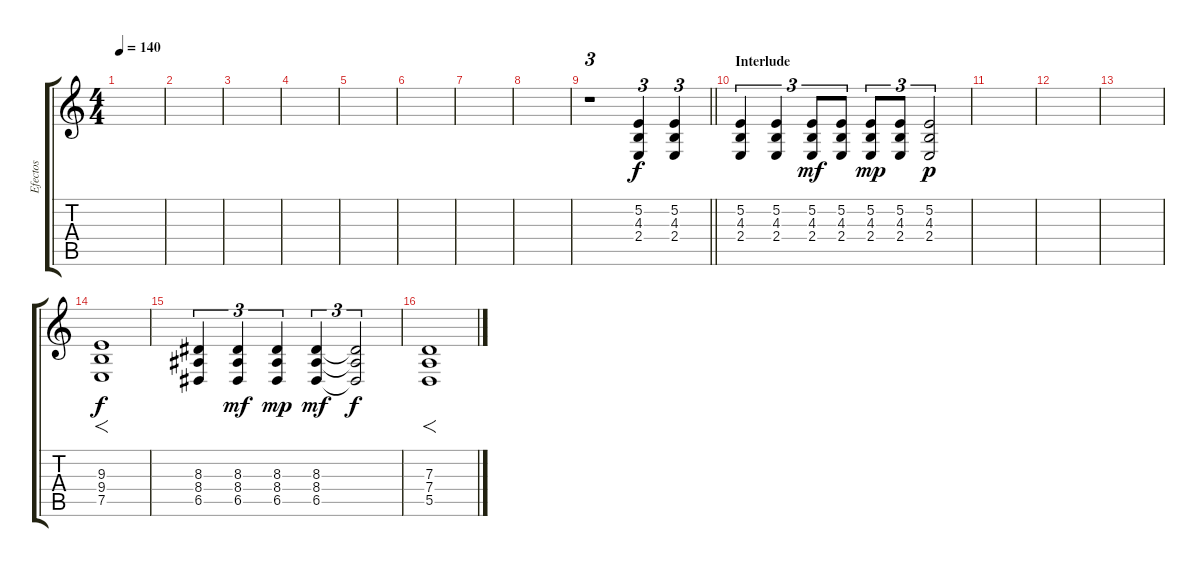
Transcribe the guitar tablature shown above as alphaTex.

\track ("Efectos" "Efectos") {instrument tangoaccordion}
\staff {score tabs}
\tuning (E4 B3 G3 D3 A2 E2) {hide}
\ts (4 4)
\tempo 140
\clef g2
\ks c
|
|
|
|
|
|
|
|
\barLineRight lightlight
r.1{tu (3 2)} (5.2 4.3 2.4).4{tu (3 2) volume 15} (5.2 4.3 2.4).4{tu (3 2)} |
\section ("" "Interlude")
(5.2 4.3 2.4).4{tu (3 2)} (5.2 4.3 2.4).4{tu (3 2)} (5.2 4.3 2.4).8{tu (3 2) dy mf} (5.2 4.3 2.4).8{tu (3 2)} (5.2 4.3 2.4).8{tu (3 2) dy mp} (5.2 4.3 2.4).8{tu (3 2)} (5.2 4.3 2.4).2{tu (3 2) dy p} |
|
|
|
(9.3 9.4 7.5).1{f dy f} |
(8.3 8.4 6.5).4{tu (3 2)} (8.3 8.4 6.5).4{tu (3 2) dy mf} (8.3 8.4 6.5).4{tu (3 2) dy mp} (8.3 8.4 6.5).4{tu (3 2) dy mf volume 0} (8.3{t} 8.4{t} 6.5{t}).2{tu (3 2) dy f} |
(7.3 7.4 5.5).1{f volume 15}
